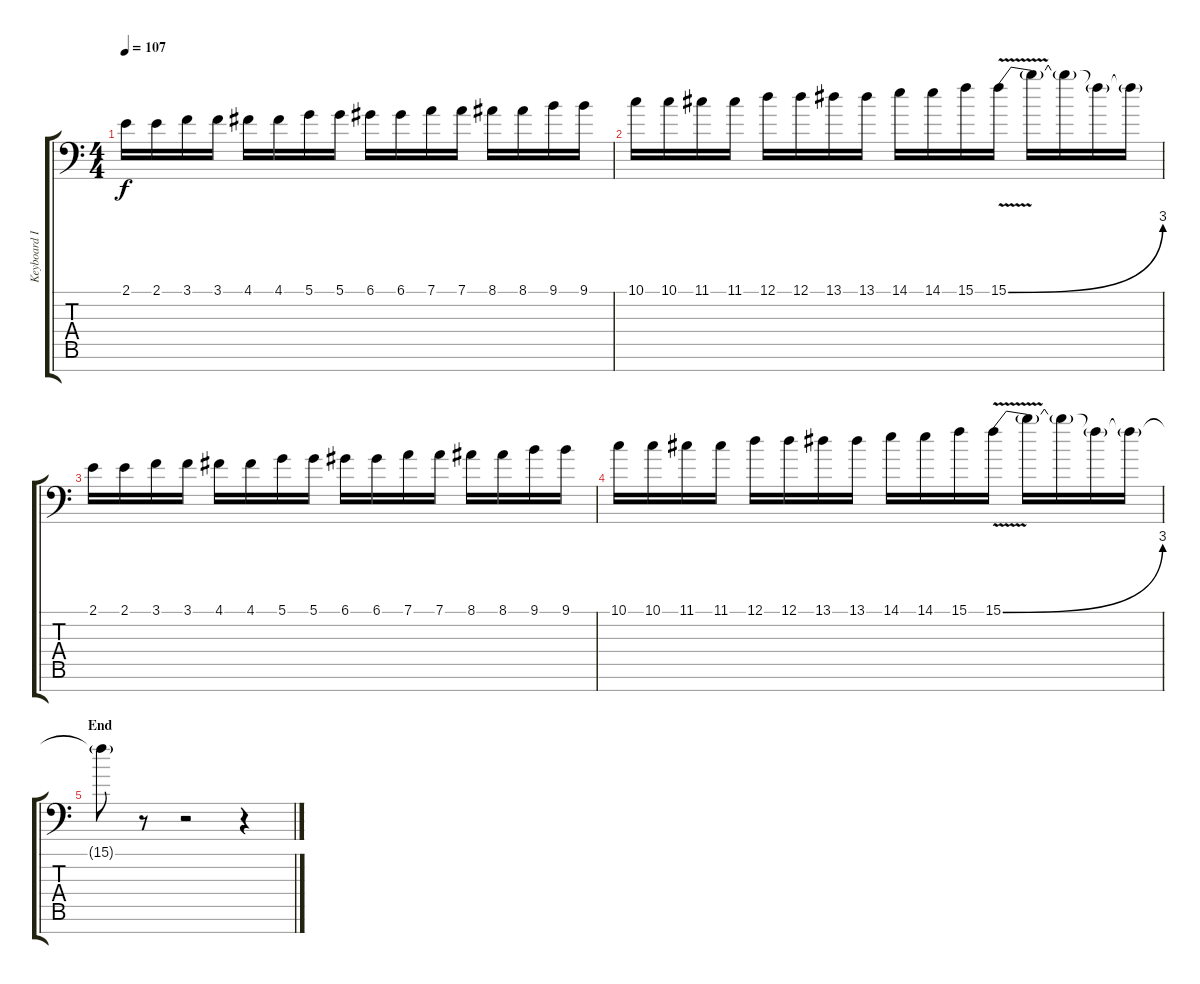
\track ("Keyboard II/Guitar II Effect" "Keyboard I") {instrument synthvoice}
\staff {score tabs}
\tuning (D4 A3 F3 C3 G2 D2 A1) {hide}
\ts (4 4)
\tempo 107
\clef f4
\ks c
2.1.16{dy f} 2.1.16 3.1.16 3.1.16 4.1.16 4.1.16 5.1.16 5.1.16 6.1.16 6.1.16 7.1.16 7.1.16 8.1.16 8.1.16 9.1.16 9.1.16 |
10.1.16 10.1.16 11.1.16 11.1.16 12.1.16 12.1.16 13.1.16 13.1.16 14.1.16 14.1.16 15.1.16 15.1{be (bend 0 0 60 12) v}.16 15.1{t}.16 15.1{t}.16 15.1{t}.16 15.1{t}.16 |
2.1.16 2.1.16 3.1.16 3.1.16 4.1.16 4.1.16 5.1.16 5.1.16 6.1.16 6.1.16 7.1.16 7.1.16 8.1.16 8.1.16 9.1.16 9.1.16 |
10.1.16 10.1.16 11.1.16 11.1.16 12.1.16 12.1.16 13.1.16 13.1.16 14.1.16 14.1.16 15.1.16 15.1{be (bend 0 0 60 12) v}.16{volume 0} 15.1{t}.16 15.1{t}.16 15.1{t}.16 15.1{t}.16 |
\section ("" "End")
15.1{t}.8 r.8 r.2 r.4
